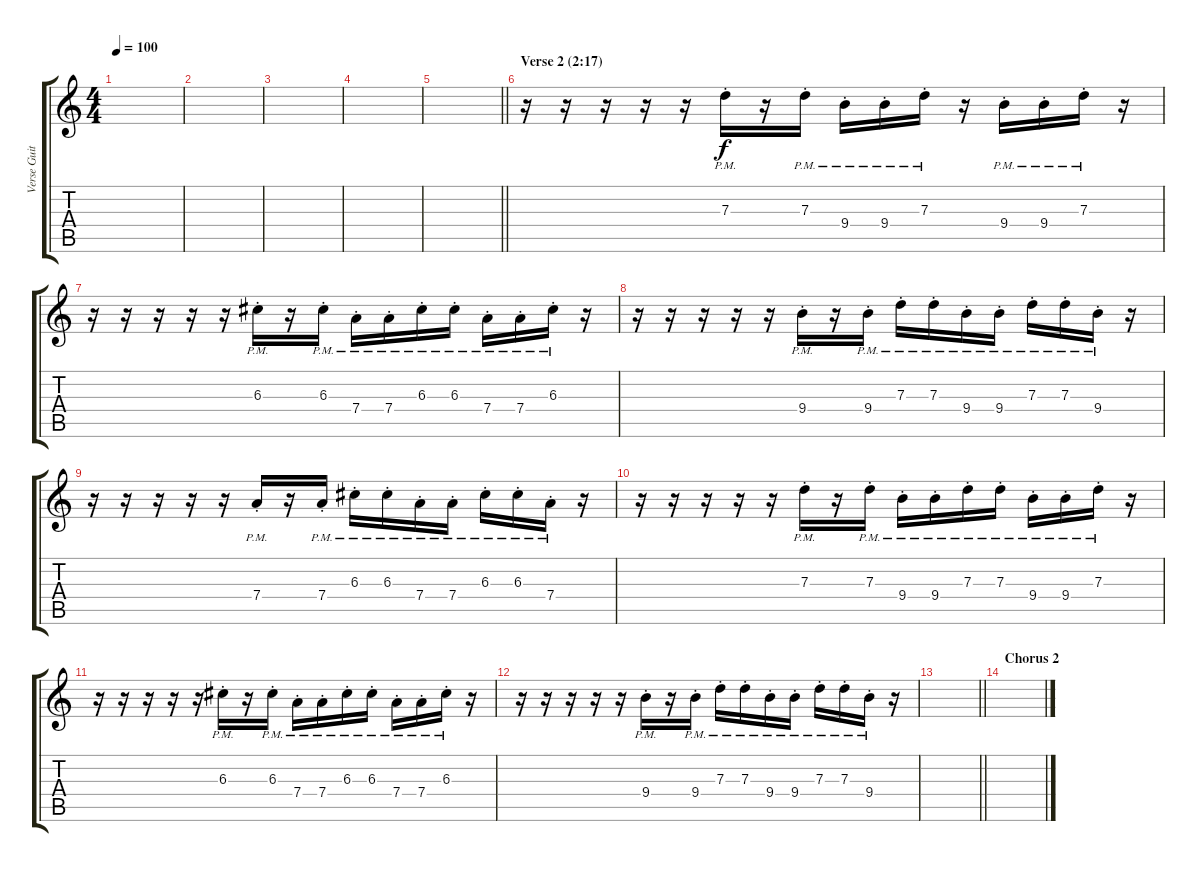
\track ("Verse Guitar 1" "Verse Guit") {instrument electricguitarmuted}
\staff {score tabs}
\tuning (E4 B3 G3 D3 A2 E2) {hide}
\ts (4 4)
\tempo 100
\clef g2
\ks c
|
|
|
|
\barLineRight lightlight
|
\section ("" "Verse 2 (2:17)")
r.16 r.16 r.16 r.16 r.16 7.3{pm st}.16 r.16 7.3{pm st}.16 9.4{pm st}.16 9.4{pm st}.16 7.3{pm st}.16 r.16 9.4{pm st}.16 9.4{pm st}.16 7.3{pm st}.16 r.16 |
r.16 r.16 r.16 r.16 r.16 6.3{pm st}.16 r.16 6.3{pm st}.16 7.4{pm st}.16 7.4{pm st}.16 6.3{pm st}.16 6.3{pm st}.16 7.4{pm st}.16 7.4{pm st}.16 6.3{pm st}.16 r.16 |
r.16 r.16 r.16 r.16 r.16 9.4{pm st}.16 r.16 9.4{pm st}.16 7.3{pm st}.16 7.3{pm st}.16 9.4{pm st}.16 9.4{pm st}.16 7.3{pm st}.16 7.3{pm st}.16 9.4{pm st}.16 r.16 |
r.16 r.16 r.16 r.16 r.16 7.4{pm st}.16 r.16 7.4{pm st}.16 6.3{pm st}.16 6.3{pm st}.16 7.4{pm st}.16 7.4{pm st}.16 6.3{pm st}.16 6.3{pm st}.16 7.4{pm st}.16 r.16 |
r.16 r.16 r.16 r.16 r.16 7.3{pm st}.16 r.16 7.3{pm st}.16 9.4{pm st}.16 9.4{pm st}.16 7.3{pm st}.16 7.3{pm st}.16 9.4{pm st}.16 9.4{pm st}.16 7.3{pm st}.16 r.16 |
r.16 r.16 r.16 r.16 r.16 6.3{pm st}.16 r.16 6.3{pm st}.16 7.4{pm st}.16 7.4{pm st}.16 6.3{pm st}.16 6.3{pm st}.16 7.4{pm st}.16 7.4{pm st}.16 6.3{pm st}.16 r.16 |
r.16 r.16 r.16 r.16 r.16 9.4{pm st}.16 r.16 9.4{pm st}.16 7.3{pm st}.16 7.3{pm st}.16 9.4{pm st}.16 9.4{pm st}.16 7.3{pm st}.16 7.3{pm st}.16 9.4{pm st}.16 r.16 |
\barLineRight lightlight
|
\section ("" "Chorus 2")
